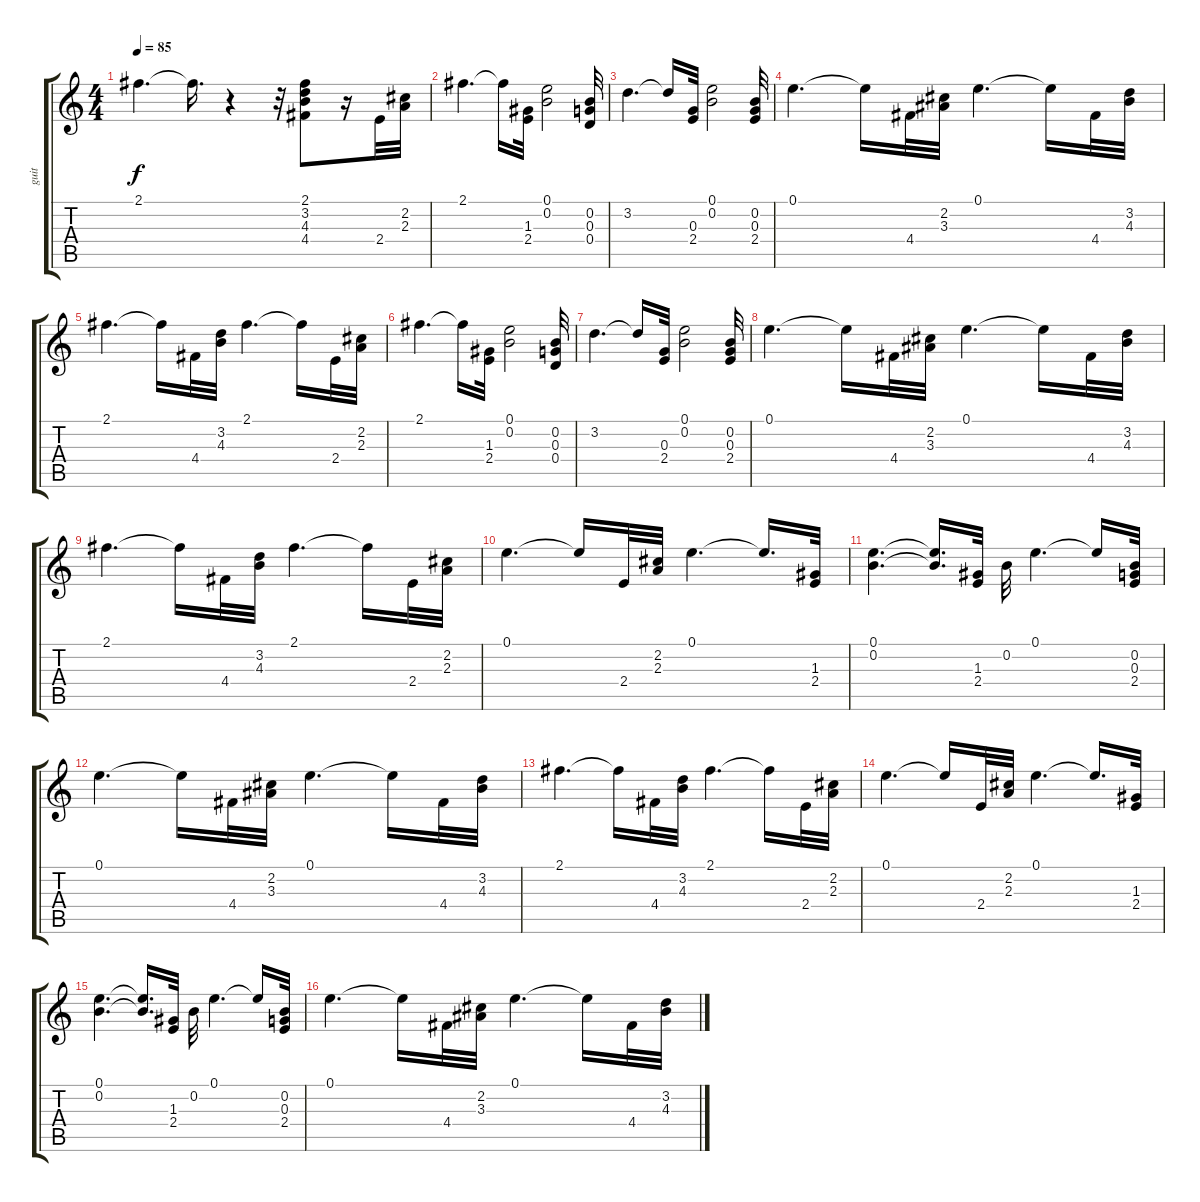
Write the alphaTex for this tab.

\track ("guit" "guit") {instrument acousticguitarsteel}
\staff {score tabs}
\tuning (E4 B3 G3 D3 A2 E2) {hide}
\ts (4 4)
\tempo 85
\clef g2
\ks c
2.1.4{d dy f} 2.1{t}.16{d} r.4 r.32 (2.1 3.2 4.3 4.4).8{volume 8 balance 16} r.16 2.4.32{volume 10 balance 0} (2.2 2.3).32 |
2.1.4{d} 2.1{t}.16 (1.3 2.4).32{volume 8 balance 16} (0.1 0.2).2 (0.2 0.3 0.4).32{volume 10 balance 0} |
3.2.4{d} 3.2{t}.16 (0.3 2.4).32{volume 8 balance 16} (0.1 0.2).2 (0.2 0.3 2.4).32{volume 10 balance 0} |
0.1.4{d} 0.1{t}.16 4.4.32{volume 8 balance 16} (2.2 3.3).32 0.1.4{d} 0.1{t}.16 4.4.32{volume 10 balance 0} (3.2 4.3).32 |
2.1.4{d} 2.1{t}.16 4.4.32{volume 8 balance 16} (3.2 4.3).32 2.1.4{d} 2.1{t}.16 2.4.32{volume 10 balance 0} (2.2 2.3).32 |
2.1.4{d} 2.1{t}.16 (1.3 2.4).32{volume 8 balance 16} (0.1 0.2).2 (0.2 0.3 0.4).32{volume 10 balance 0} |
3.2.4{d} 3.2{t}.16 (0.3 2.4).32{volume 8 balance 16} (0.1 0.2).2 (0.2 0.3 2.4).32{volume 10 balance 0} |
0.1.4{d} 0.1{t}.16 4.4.32{volume 8 balance 16} (2.2 3.3).32 0.1.4{d} 0.1{t}.16 4.4.32{volume 10 balance 0} (3.2 4.3).32 |
2.1.4{d} 2.1{t}.16 4.4.32{volume 8 balance 16} (3.2 4.3).32 2.1.4{d} 2.1{t}.16 2.4.32{volume 10 balance 0} (2.2 2.3).32 |
0.1.4{d} 0.1{t}.16 2.4.32{volume 8 balance 16} (2.2 2.3).32 0.1.4{d} 0.1{t}.16{d} (1.3 2.4).32{volume 10 balance 0} |
(0.1 0.2).4{d} (0.1{t} 0.2{t}).16{d} (1.3 2.4).32{volume 8 balance 16} 0.2.32 0.1.4{d} 0.1{t}.16 (0.2 0.3 2.4).32{volume 10 balance 0} |
0.1.4{d} 0.1{t}.16 4.4.32{volume 8 balance 16} (2.2 3.3).32 0.1.4{d} 0.1{t}.16 4.4.32{volume 10 balance 0} (3.2 4.3).32 |
2.1.4{d} 2.1{t}.16 4.4.32{volume 8 balance 16} (3.2 4.3).32 2.1.4{d} 2.1{t}.16 2.4.32{volume 10 balance 0} (2.2 2.3).32 |
0.1.4{d} 0.1{t}.16 2.4.32{volume 8 balance 16} (2.2 2.3).32 0.1.4{d} 0.1{t}.16{d} (1.3 2.4).32{volume 10 balance 0} |
(0.1 0.2).4{d} (0.1{t} 0.2{t}).16{d} (1.3 2.4).32{volume 8 balance 16} 0.2.32 0.1.4{d} 0.1{t}.16 (0.2 0.3 2.4).32{volume 10 balance 0} |
0.1.4{d} 0.1{t}.16 4.4.32{volume 8 balance 16} (2.2 3.3).32 0.1.4{d} 0.1{t}.16 4.4.32{volume 10 balance 0} (3.2 4.3).32
